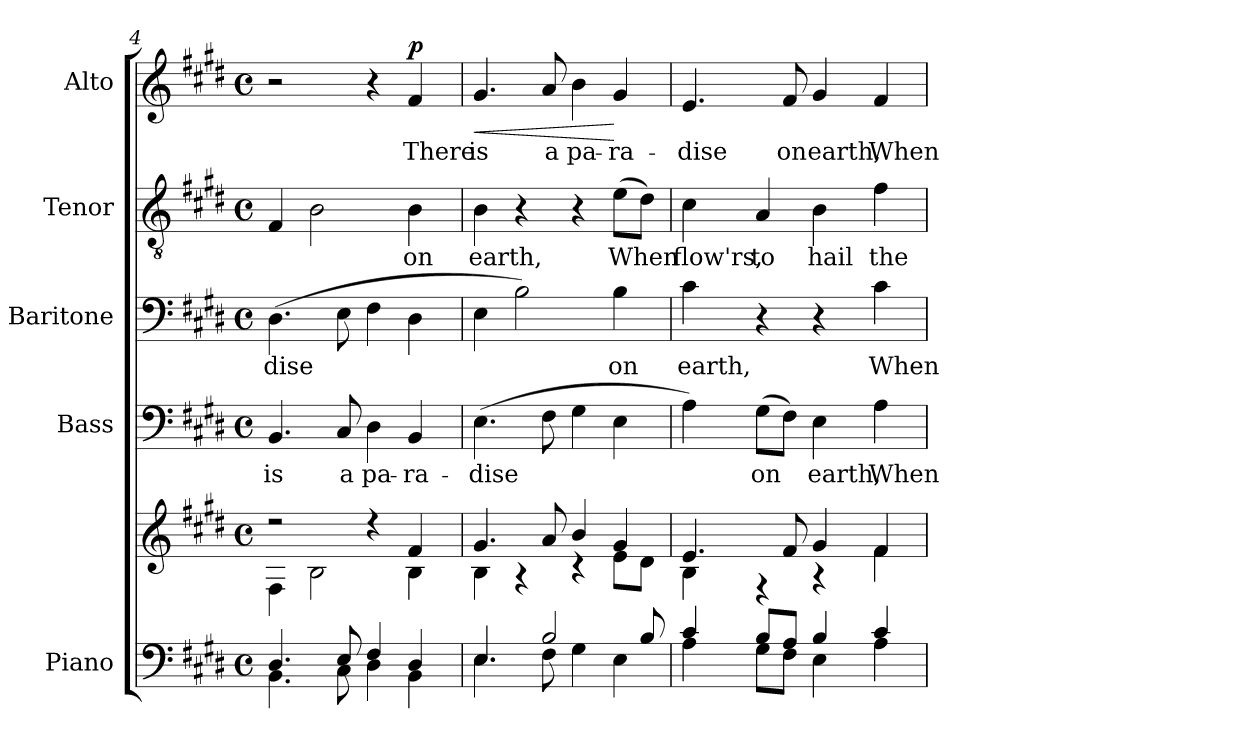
**kern	**kern	**kern	**text	**kern	**text	**kern	**text	**kern	**text	**dynam
*part5	*part5	*part4	*part4	*part3	*part3	*part2	*part2	*part1	*part1	*part1
*staff6	*staff5	*staff4	*staff4	*staff3	*staff3	*staff2	*staff2	*staff1	*staff1	*staff1
*I"Piano	*	*I"Bass	*	*I"Baritone	*	*I"Tenor	*	*I"Alto	*	*
*I'Pno.	*	*I'B.	*	*I'Bar.	*	*I'T.	*	*I'A.	*	*
*clefF4	*clefG2	*clefF4	*	*clefF4	*	*clefGv2	*	*clefG2	*	*
*	*	*	*	*	*	*ITrd7c12	*	*	*	*
*k[f#c#g#d#]	*k[f#c#g#d#]	*k[f#c#g#d#]	*	*k[f#c#g#d#]	*	*k[f#c#g#d#]	*	*k[f#c#g#d#]	*	*
*E:	*E:	*E:	*	*E:	*	*E:	*	*E:	*	*
*M4/4	*M4/4	*M4/4	*	*M4/4	*	*M4/4	*	*M4/4	*	*
*met(c)	*met(c)	*met(c)	*	*met(c)	*	*met(c)	*	*met(c)	*	*
=4	=4	=4	=4	=4	=4	=4	=4	=4	=4	=4
*^	*^	*	*	*	*	*	*	*	*	*
*	*	*	*^	*	*	*	*	*	*	*	*	*
!	!	!	!	!	!	!LO:LY:b:color=#000000	!	!	!	!	!	!	!
!	!	!	!	!	!	!	!	!LO:LY:b:color=#000000	!	!	!	!	!
4.D#i/	4.BBi\	2r	4F#i\	4.ryy	4.BBi/	is	(4.D#i\	-dise	4FF#i/	.	2r	.	.
.	.	.	2Bi\	.	.	.	.	.	2BBi\	.	.	.	.
!	!	!	!	!	!	!LO:LY:b:color=#000000	!	!	!	!	!	!	!
8Ei/	8C#i\	.	.	2ryy	8C#i/	a	8Ei\	.	.	.	.	.	.
!	!	!	!	!	!	!LO:LY:b:color=#000000	!	!	!	!	!	!	!
4F#i/	4D#i\	4r	.	.	4D#i\	pa-	4F#i\	.	.	.	4r	.	.
!	!	!	!	!	!	!LO:LY:b:color=#000000	!	!	!	!	!	!	!
!	!	!	!	!	!	!	!	!	!	!LO:LY:b:color=#000000	!	!	!
!	!	!	!	!	!	!	!	!	!	!	!	!LO:LY:b:color=#000000	!
4D#i/	4BBi\	4f#i/	4Bi\	.	4BBi/	-ra-	4D#i\	.	4BBi\	on	4f#i/	There	p
.	.	.	.	8ryy	.	.	.	.	.	.	.	.	.
*	*	*	*v	*v	*	*	*	*	*	*	*	*	*
=5	=5	=5	=5	=5	=5	=5	=5	=5	=5	=5	=5	=5
*	*	*	*^	*	*	*	*	*	*	*	*	*
!	!	!	!	!	!	!LO:LY:b:color=#000000	!	!	!	!	!	!	!
*	*	*	*v	*v	*	*	*	*	*	*	*	*	*
*	*	*	*^	*	*	*	*	*	*	*	*	*
!	!	!	!	!	!	!	!	!	!	!LO:LY:b:color=#000000	!	!	!
*	*	*	*v	*v	*	*	*	*	*	*	*	*	*
*	*	*	*^	*	*	*	*	*	*	*	*	*
!	!	!	!	!	!	!	!	!	!	!	!	!LO:LY:b:color=#000000	!LO:HP:b
*	*	*	*v	*v	*	*	*	*	*	*	*	*	*
4.Ei/	4.Ei\	4.g#i/	4Bi\	(4.Ei\	-dise	4Ei\	.	4BBi\	earth,	4.g#i/	is	<
.	.	.	4r	.	.	2Bi\)	.	4r	.	.	.	.
!	!	!	!	!	!	!	!	!	!	!	!LO:LY:b:color=#000000	!
2Bi/	8F#i\	8ai/	.	8F#i\	.	.	.	.	.	8ai/	a	.
!	!	!	!	!	!	!	!	!	!	!	!LO:LY:b:color=#000000	!
.	4G#i\	4bi/	4r	4G#i\	.	.	.	4r	.	4bi\	pa-	.
!	!	!	!	!	!	!	!LO:LY:b:color=#000000	!	!	!	!	!
!	!	!	!	!	!	!	!	!	!LO:LY:b:color=#000000	!	!	!
!	!	!	!	!	!	!	!	!	!	!	!LO:LY:b:color=#000000	!
.	4Ei\	4g#i/	8ei\L	4Ei\	.	4Bi\	on	(8Ei\L	When	4g#i/	-ra-	[
8Bi/	.	.	8d#i\J	.	.	.	.	8D#i\J)	.	.	.	.
=6	=6	=6	=6	=6	=6	=6	=6	=6	=6	=6	=6	=6
*	*^	*	*	*	*	*	*	*	*	*	*	*
!	!	!	!	!	!	!	!	!LO:LY:b:color=#000000	!	!	!	!	!
!	!	!	!	!	!	!	!	!	!	!LO:LY:b:color=#000000	!	!	!
!	!	!	!	!	!	!	!	!	!	!	!	!LO:LY:b:color=#000000	!
4ryy	4Ai\	4c#i/	4.ei/	4Bi\	4Ai\)	.	4c#i\	earth,	4C#i\	flow'rs,	4.ei/	-dise	.
!	!	!	!	!	!	!LO:LY:b:color=#000000	!	!	!	!	!	!	!
!	!	!	!	!	!	!	!	!	!	!LO:LY:b:color=#000000	!	!	!
8Bi/L	8G#i\L	2.ryy	.	4r	(8G#i\L	on	4r	.	4AAi/	to	.	.	.
!	!	!	!	!	!	!	!	!	!	!	!	!LO:LY:b:color=#000000	!
8Ai/J	8F#i\J	.	8f#i/	.	8F#i\J)	.	.	.	.	.	8f#i/	on	.
!	!	!	!	!	!	!LO:LY:b:color=#000000	!	!	!	!	!	!	!
!	!	!	!	!	!	!	!	!	!	!LO:LY:b:color=#000000	!	!	!
!	!	!	!	!	!	!	!	!	!	!	!	!LO:LY:b:color=#000000	!
4Bi/	4Ei\	.	4g#i/	4r	4Ei\	earth,	4r	.	4BBi\	hail	4g#i/	earth,	.
!	!	!	!	!	!	!LO:LY:b:color=#000000	!	!	!	!	!	!	!
!	!	!	!	!	!	!	!	!LO:LY:b:color=#000000	!	!	!	!	!
!	!	!	!	!	!	!	!	!	!	!LO:LY:b:color=#000000	!	!	!
!	!	!	!	!	!	!	!	!	!	!	!	!LO:LY:b:color=#000000	!
4c#i/	4Ai\	.	4f#i/	4f#i\	4Ai\	When	4c#i\	When	4F#i\	the	4f#i/	When	.
*v	*v	*v	*	*	*	*	*	*	*	*	*	*	*
*	*v	*v	*	*	*	*	*	*	*	*	*
=	=	=	=	=	=	=	=	=	=	=
*-	*-	*-	*-	*-	*-	*-	*-	*-	*-	*-
